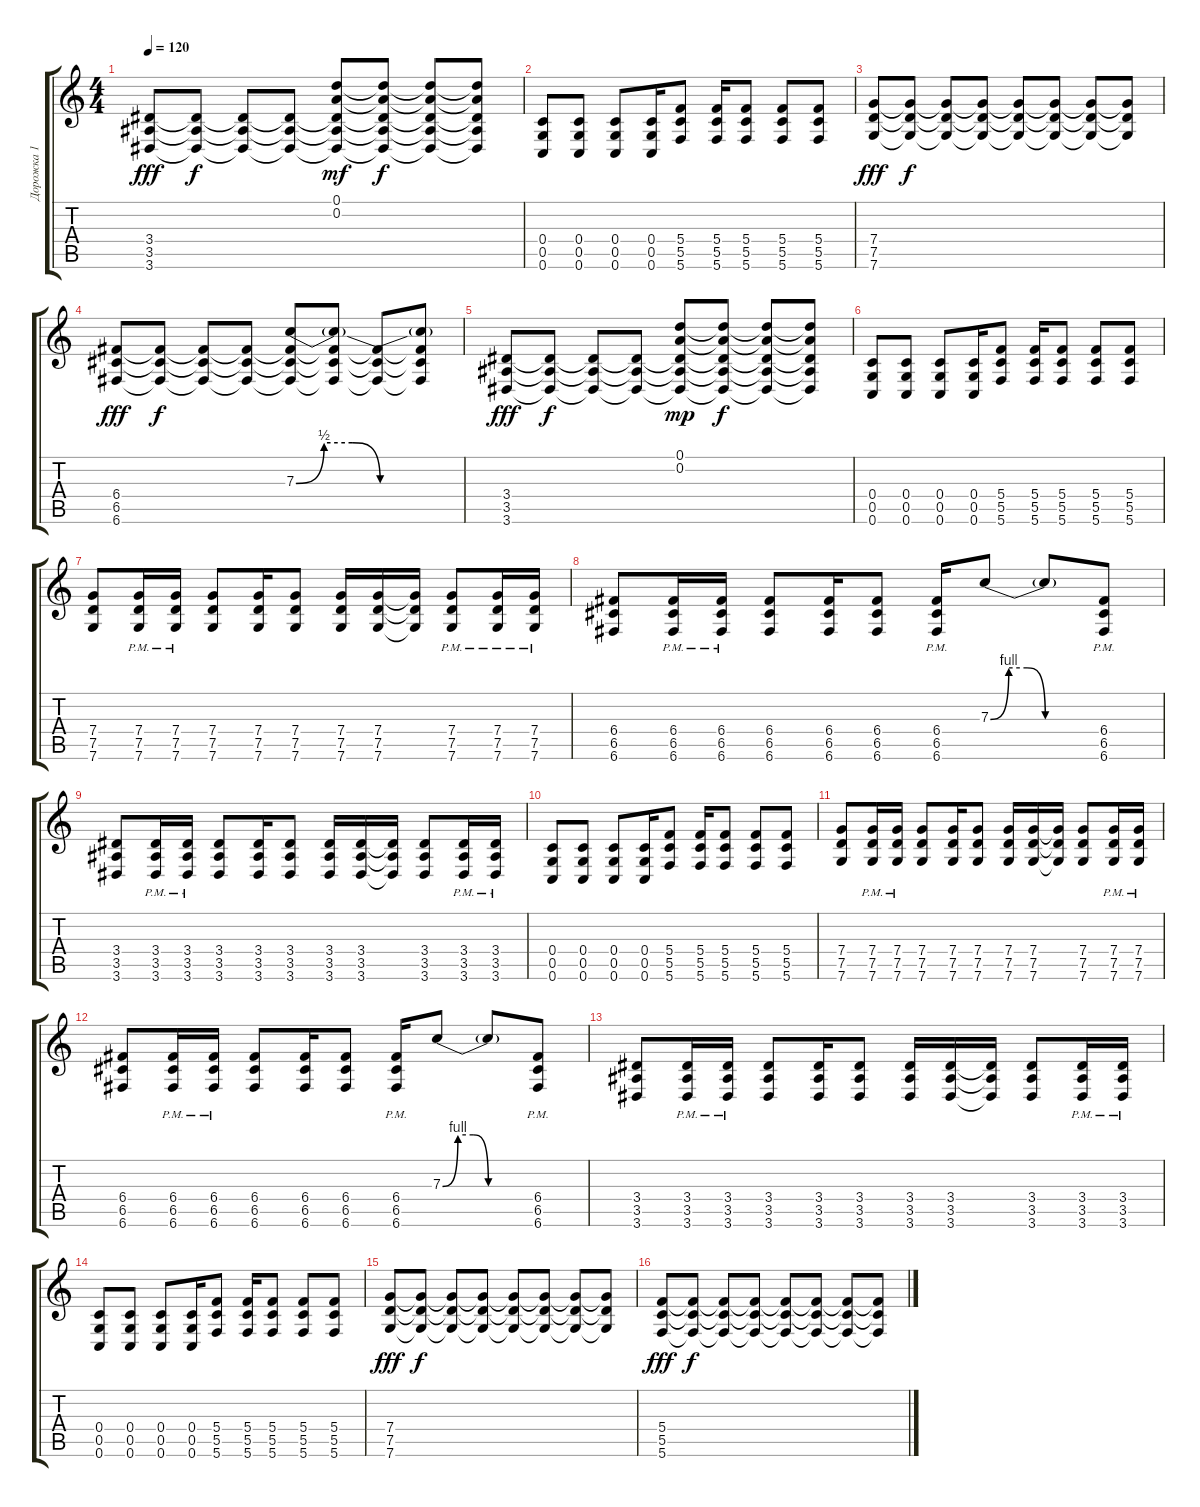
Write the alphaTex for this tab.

\track ("Дорожка 1" "Дорожка 1") {instrument distortionguitar}
\staff {score tabs}
\tuning (D4 A3 F3 C3 G2 C2) {hide}
\ts (4 4)
\tempo 120
\clef g2
\ks c
(3.4 3.5 3.6).8{dy fff} (3.4{t} 3.5{t} 3.6{t}).8{dy f} (3.4{t} 3.5{t} 3.6{t}).8 (3.4{t} 3.5{t} 3.6{t}).8 (0.1 0.2 3.4{t} 3.5{t} 3.6{t}).8{dy mf} (0.1{t} 0.2{t} 3.4{t} 3.5{t} 3.6{t}).8{dy f} (0.1{t} 0.2{t} 3.4{t} 3.5{t} 3.6{t}).8 (0.1{t} 0.2{t} 3.4{t} 3.5{t} 3.6{t}).8 |
(0.4 0.5 0.6).8 (0.4 0.5 0.6).8 (0.4 0.5 0.6).8 (0.4 0.5 0.6).16 (5.4 5.5 5.6).8 (5.4 5.5 5.6).16 (5.4 5.5 5.6).8 (5.4 5.5 5.6).8 (5.4 5.5 5.6).8 |
(7.4 7.5 7.6).8{dy fff} (7.4{t} 7.5{t} 7.6{t}).8{dy f} (7.4{t} 7.5{t} 7.6{t}).8 (7.4{t} 7.5{t} 7.6{t}).8 (7.4{t} 7.5{t} 7.6{t}).8 (7.4{t} 7.5{t} 7.6{t}).8 (7.4{t} 7.5{t} 7.6{t}).8 (7.4{t} 7.5{t} 7.6{t}).8 |
(6.4 6.5 6.6).8{dy fff} (6.4{t} 6.5{t} 6.6{t}).8{dy f} (6.4{t} 6.5{t} 6.6{t}).8 (6.4{t} 6.5{t} 6.6{t}).8 (7.3{be (custom 0 0 10 2 20 2 30 0 60 0)} 6.4{t} 6.5{t} 6.6{t}).8 (7.3{t} 6.4{t} 6.5{t} 6.6{t}).8 (6.4{t} 6.5{t} 6.6{t}).8 (7.3{t} 6.4{t} 6.5{t} 6.6{t}).8 |
(3.4 3.5 3.6).8{dy fff} (3.4{t} 3.5{t} 3.6{t}).8{dy f} (3.4{t} 3.5{t} 3.6{t}).8 (3.4{t} 3.5{t} 3.6{t}).8 (0.1 0.2 3.4{t} 3.5{t} 3.6{t}).8{dy mp} (0.1{t} 0.2{t} 3.4{t} 3.5{t} 3.6{t}).8{dy f} (0.1{t} 0.2{t} 3.4{t} 3.5{t} 3.6{t}).8 (0.1{t} 0.2{t} 3.4{t} 3.5{t} 3.6{t}).8 |
(0.4 0.5 0.6).8 (0.4 0.5 0.6).8 (0.4 0.5 0.6).8 (0.4 0.5 0.6).16 (5.4 5.5 5.6).8 (5.4 5.5 5.6).16 (5.4 5.5 5.6).8 (5.4 5.5 5.6).8 (5.4 5.5 5.6).8 |
(7.4 7.5 7.6).8 (7.4 7.5 7.6{pm}).16 (7.4 7.5{pm} 7.6).16 (7.4 7.5 7.6).8 (7.4 7.5 7.6).16 (7.4 7.5 7.6).8 (7.4 7.5 7.6).16 (7.4 7.5 7.6).16 (7.4{t} 7.5{t} 7.6{t}).16 (7.4{pm} 7.5 7.6).8 (7.4{pm} 7.5 7.6{pm}).16 (7.4 7.5 7.6{pm}).16 |
(6.4 6.5 6.6).8 (6.4 6.5 6.6{pm}).16 (6.4 6.5 6.6{pm}).16 (6.4 6.5 6.6).8 (6.4 6.5 6.6).16 (6.4 6.5 6.6).8 (6.4{pm} 6.5 6.6).16 7.3{be (custom 0 0 10 4 20 4 30 0 60 0)}.8 7.3{t}.8 (6.4 6.5 6.6{pm}).8 |
(3.4 3.5 3.6).8 (3.4 3.5{pm} 3.6).16 (3.4 3.5{pm} 3.6).16 (3.4 3.5 3.6).8 (3.4 3.5 3.6).16 (3.4 3.5 3.6).8 (3.4 3.5 3.6).16 (3.4 3.5 3.6).16 (3.4{t} 3.5{t} 3.6{t}).16 (3.4 3.5 3.6).8 (3.4{pm} 3.5 3.6).16 (3.4{pm} 3.5 3.6).16 |
(0.4 0.5 0.6).8 (0.4 0.5 0.6).8 (0.4 0.5 0.6).8 (0.4 0.5 0.6).16 (5.4 5.5 5.6).8 (5.4 5.5 5.6).16 (5.4 5.5 5.6).8 (5.4 5.5 5.6).8 (5.4 5.5 5.6).8 |
(7.4 7.5 7.6).8 (7.4 7.5 7.6{pm}).16 (7.4 7.5{pm} 7.6).16 (7.4 7.5 7.6).8 (7.4 7.5 7.6).16 (7.4 7.5 7.6).8 (7.4 7.5 7.6).16 (7.4 7.5 7.6).16 (7.4{t} 7.5{t} 7.6{t}).16 (7.4 7.5 7.6).8 (7.4{pm} 7.5 7.6).16 (7.4{pm} 7.5 7.6).16 |
(6.4 6.5 6.6).8 (6.4 6.5 6.6{pm}).16 (6.4 6.5 6.6{pm}).16 (6.4 6.5 6.6).8 (6.4 6.5 6.6).16 (6.4 6.5 6.6).8 (6.4 6.5 6.6{pm}).16 7.3{be (custom 0 0 10 4 20 4 30 0 60 0)}.8 7.3{t}.8 (6.4 6.5 6.6{pm}).8 |
(3.4 3.5 3.6).8 (3.4 3.5{pm} 3.6).16 (3.4 3.5{pm} 3.6).16 (3.4 3.5 3.6).8 (3.4 3.5 3.6).16 (3.4 3.5 3.6).8 (3.4 3.5 3.6).16 (3.4 3.5 3.6).16 (3.4{t} 3.5{t} 3.6{t}).16 (3.4 3.5 3.6).8 (3.4{pm} 3.5 3.6).16 (3.4{pm} 3.5 3.6).16 |
(0.4 0.5 0.6).8 (0.4 0.5 0.6).8 (0.4 0.5 0.6).8 (0.4 0.5 0.6).16 (5.4 5.5 5.6).8 (5.4 5.5 5.6).16 (5.4 5.5 5.6).8 (5.4 5.5 5.6).8 (5.4 5.5 5.6).8 |
(7.4 7.5 7.6).8{dy fff} (7.4{t} 7.5{t} 7.6{t}).8{dy f} (7.4{t} 7.5{t} 7.6{t}).8 (7.4{t} 7.5{t} 7.6{t}).8 (7.4{t} 7.5{t} 7.6{t}).8 (7.4{t} 7.5{t} 7.6{t}).8 (7.4{t} 7.5{t} 7.6{t}).8 (7.4{t} 7.5{t} 7.6{t}).8 |
(5.4 5.5 5.6).8{dy fff} (5.4{t} 5.5{t} 5.6{t}).8{dy f} (5.4{t} 5.5{t} 5.6{t}).8 (5.4{t} 5.5{t} 5.6{t}).8 (5.4{t} 5.5{t} 5.6{t}).8 (5.4{t} 5.5{t} 5.6{t}).8 (5.4{t} 5.5{t} 5.6{t}).8 (5.4{t} 5.5{t} 5.6{t}).8
